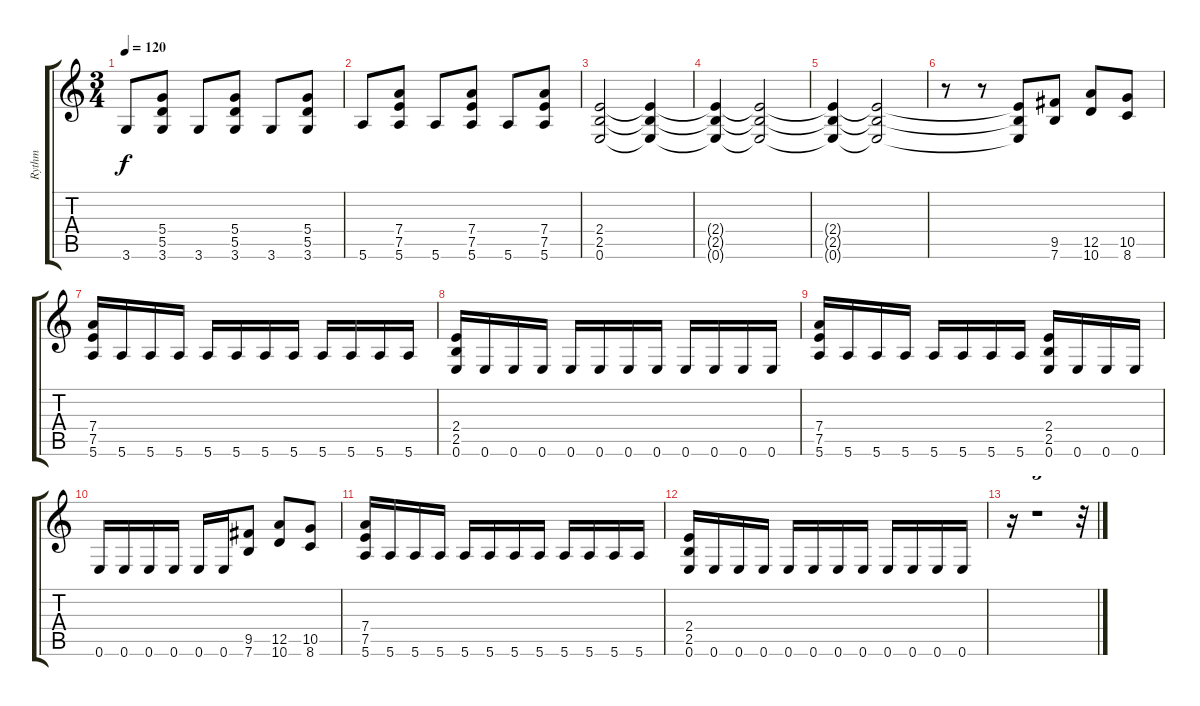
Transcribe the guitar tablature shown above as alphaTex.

\track ("Rythm" "Rythm") {instrument distortionguitar}
\staff {score tabs}
\tuning (E4 B3 G3 D3 A2 E2) {hide}
\ts (3 4)
\tempo 120
\clef g2
\ks c
3.6.8{dy f} (5.4 5.5 3.6).8 3.6.8 (5.4 5.5 3.6).8 3.6.8 (5.4 5.5 3.6).8 |
5.6.8 (7.4 7.5 5.6).8 5.6.8 (7.4 7.5 5.6).8 5.6.8 (7.4 7.5 5.6).8 |
(2.4 2.5 0.6).2 (2.4{t} 2.5{t} 0.6{t}).4 |
(2.4{t} 2.5{t} 0.6{t}).4 (2.4{t} 2.5{t} 0.6{t}).2 |
(2.4{t} 2.5{t} 0.6{t}).4 (2.4{t} 2.5{t} 0.6{t}).2 |
r.8 r.8 (2.4{t} 2.5{t} 0.6{t}).8 (9.5 7.6).8 (12.5 10.6).8 (10.5 8.6).8 |
(7.4 7.5 5.6).16 5.6.16 5.6.16 5.6.16 5.6.16 5.6.16 5.6.16 5.6.16 5.6.16 5.6.16 5.6.16 5.6.16 |
(2.4 2.5 0.6).16 0.6.16 0.6.16 0.6.16 0.6.16 0.6.16 0.6.16 0.6.16 0.6.16 0.6.16 0.6.16 0.6.16 |
(7.4 7.5 5.6).16 5.6.16 5.6.16 5.6.16 5.6.16 5.6.16 5.6.16 5.6.16 (2.4 2.5 0.6).16 0.6.16 0.6.16 0.6.16 |
0.6.16 0.6.16 0.6.16 0.6.16 0.6.16 0.6.16 (9.5 7.6).8 (12.5 10.6).8 (10.5 8.6).8 |
(7.4 7.5 5.6).16 5.6.16 5.6.16 5.6.16 5.6.16 5.6.16 5.6.16 5.6.16 5.6.16 5.6.16 5.6.16 5.6.16 |
(2.4 2.5 0.6).16 0.6.16 0.6.16 0.6.16 0.6.16 0.6.16 0.6.16 0.6.16 0.6.16 0.6.16 0.6.16 0.6.16 |
r.16 r.1{tu (3 2)} r.32{tu (3 2)}
